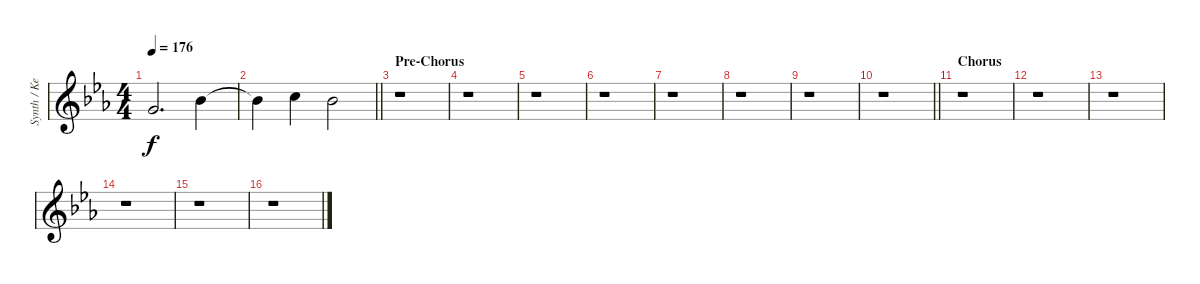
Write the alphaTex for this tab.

\track ("Synth / Keyboard II" "Synth / Ke") {instrument violin}
\staff {score}
\tuning (D4 A3 F3 C3 G2 C2) {hide}
\ts (4 4)
\tempo 176
\clef g2
\ks eb
14.3.2{d dy f} 13.2.4 |
\barLineRight lightlight
13.2{t}.4 15.2.4 13.2.2 |
\section ("" "Pre-Chorus")
r.1 |
r.1 |
r.1 |
r.1 |
r.1 |
r.1 |
r.1 |
\barLineRight lightlight
r.1 |
\section ("" "Chorus")
r.1 |
r.1 |
r.1 |
r.1 |
r.1 |
r.1
